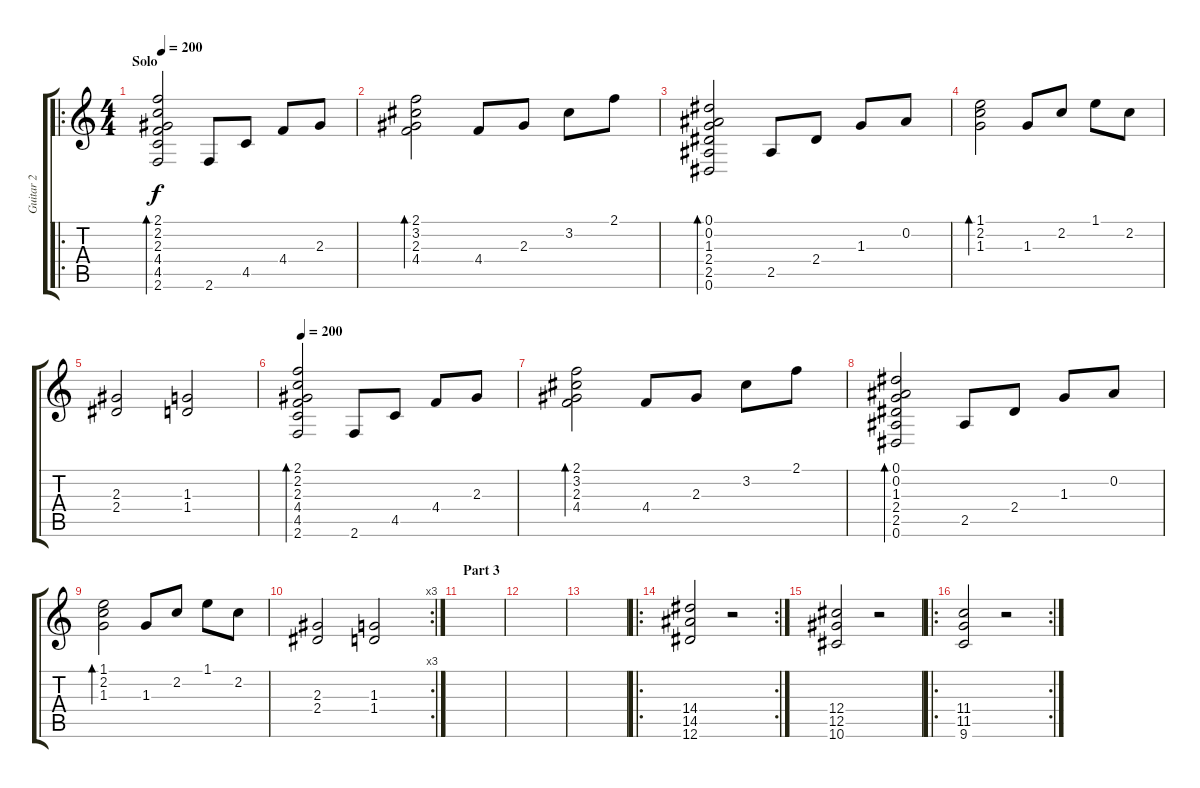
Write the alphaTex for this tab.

\track ("Guitar 2" "Guitar 2") {instrument distortionguitar}
\staff {score tabs}
\tuning (Eb4 Bb3 Gb3 Db3 Ab2 Eb2) {hide}
\ro
\ts (4 4)
\section ("" "Solo")
\tempo 200
\clef g2
\ks c
(2.1 2.2 2.3 4.4 4.5 2.6).2{bd 480 dy f} 2.6.8 4.5.8 4.4.8 2.3.8 |
(2.1 3.2 2.3 4.4).2{bd 480} 4.4.8 2.3.8 3.2.8 2.1.8 |
(0.1 0.2 1.3 2.4 2.5 0.6).2{bd 480} 2.5.8 2.4.8 1.3.8 0.2.8 |
(1.1 2.2 1.3).2{bd 480} 1.3.8 2.2.8 1.1.8 2.2.8 |
(2.3 2.4).2 (1.3 1.4).2 |
\tempo 200
(2.1 2.2 2.3 4.4 4.5 2.6).2{bd 480} 2.6.8 4.5.8 4.4.8 2.3.8 |
(2.1 3.2 2.3 4.4).2{bd 480} 4.4.8 2.3.8 3.2.8 2.1.8 |
(0.1 0.2 1.3 2.4 2.5 0.6).2{bd 480} 2.5.8 2.4.8 1.3.8 0.2.8 |
(1.1 2.2 1.3).2{bd 480} 1.3.8 2.2.8 1.1.8 2.2.8 |
\rc 3
(2.3 2.4).2 (1.3 1.4).2 |
\section ("" "Part 3")
|
|
|
\ro
\rc 2
(14.4 14.5 12.6).2 r.2 |
(12.4 12.5 10.6).2 r.2 |
\ro
\rc 2
(11.4 11.5 9.6).2 r.2
